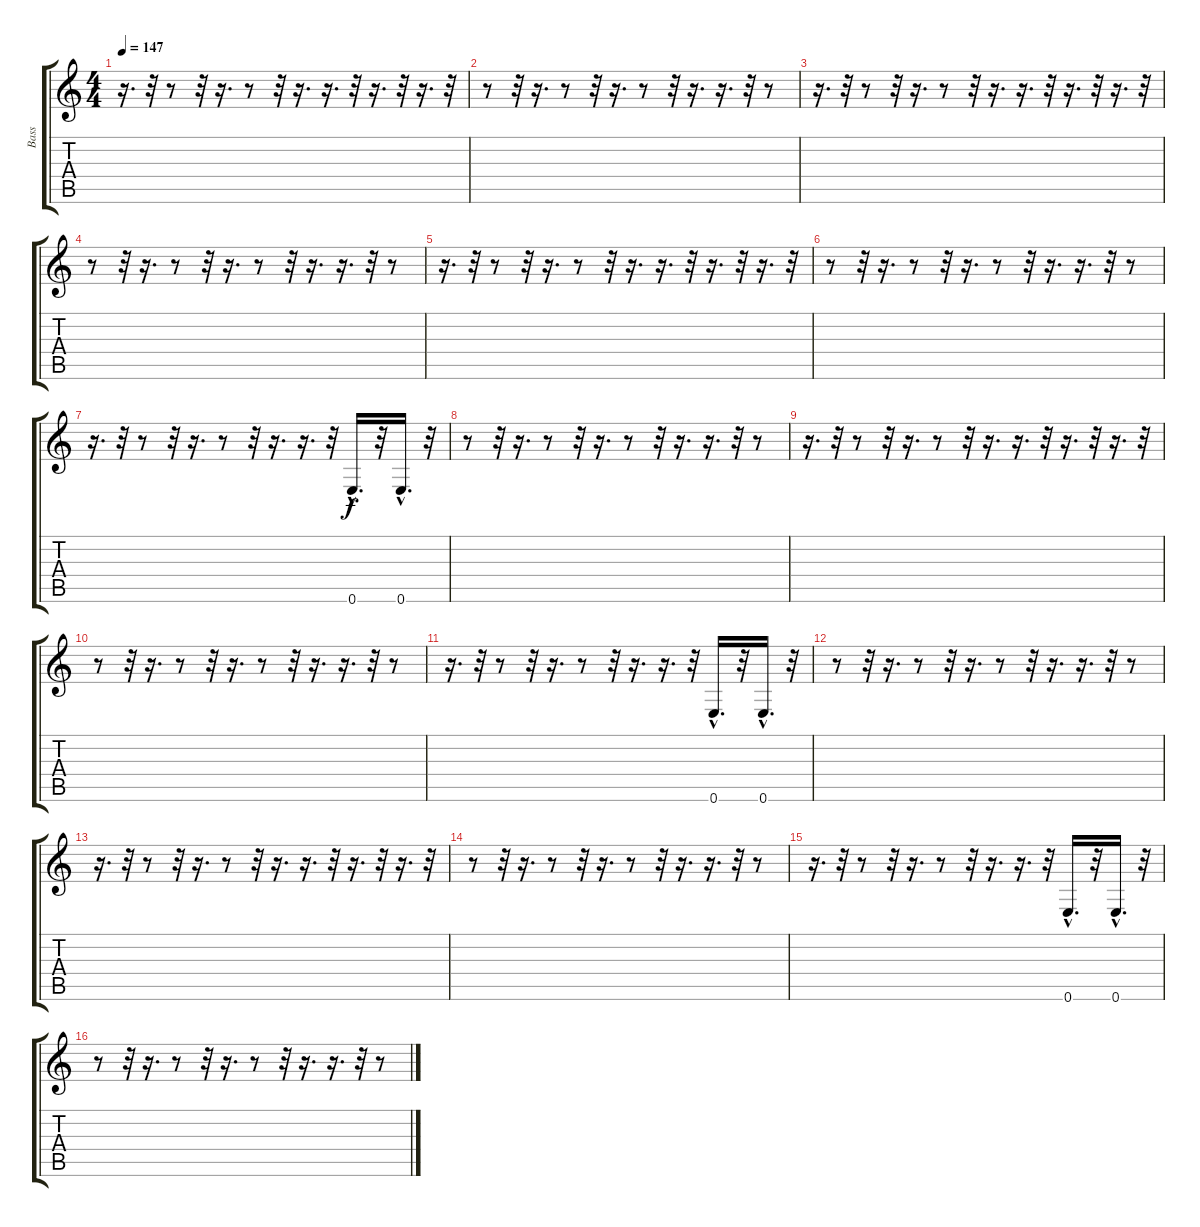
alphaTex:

\track ("Bass" "Bass") {instrument electricbassfinger}
\staff {score tabs}
\tuning (E4 B3 G3 D3 A2 E2) {hide}
\ts (4 4)
\tempo 147
\clef g2
\ks c
r.16{d dy f} r.32 r.8 r.32 r.16{d} r.8 r.32 r.16{d} r.16{d} r.32 r.16{d} r.32 r.16{d} r.32 |
r.8 r.32 r.16{d} r.8 r.32 r.16{d} r.8 r.32 r.16{d} r.16{d} r.32 r.8 |
r.16{d} r.32 r.8 r.32 r.16{d} r.8 r.32 r.16{d} r.16{d} r.32 r.16{d} r.32 r.16{d} r.32 |
r.8 r.32 r.16{d} r.8 r.32 r.16{d} r.8 r.32 r.16{d} r.16{d} r.32 r.8 |
r.16{d} r.32 r.8 r.32 r.16{d} r.8 r.32 r.16{d} r.16{d} r.32 r.16{d} r.32 r.16{d} r.32 |
r.8 r.32 r.16{d} r.8 r.32 r.16{d} r.8 r.32 r.16{d} r.16{d} r.32 r.8 |
r.16{d} r.32 r.8 r.32 r.16{d} r.8 r.32 r.16{d} r.16{d} r.32 0.6{hac}.16{d} r.32 0.6{hac}.16{d} r.32 |
r.8 r.32 r.16{d} r.8 r.32 r.16{d} r.8 r.32 r.16{d} r.16{d} r.32 r.8 |
r.16{d} r.32 r.8 r.32 r.16{d} r.8 r.32 r.16{d} r.16{d} r.32 r.16{d} r.32 r.16{d} r.32 |
r.8 r.32 r.16{d} r.8 r.32 r.16{d} r.8 r.32 r.16{d} r.16{d} r.32 r.8 |
r.16{d} r.32 r.8 r.32 r.16{d} r.8 r.32 r.16{d} r.16{d} r.32 0.6{hac}.16{d} r.32 0.6{hac}.16{d} r.32 |
r.8 r.32 r.16{d} r.8 r.32 r.16{d} r.8 r.32 r.16{d} r.16{d} r.32 r.8 |
r.16{d} r.32 r.8 r.32 r.16{d} r.8 r.32 r.16{d} r.16{d} r.32 r.16{d} r.32 r.16{d} r.32 |
r.8 r.32 r.16{d} r.8 r.32 r.16{d} r.8 r.32 r.16{d} r.16{d} r.32 r.8 |
r.16{d} r.32 r.8 r.32 r.16{d} r.8 r.32 r.16{d} r.16{d} r.32 0.6{hac}.16{d} r.32 0.6{hac}.16{d} r.32 |
r.8 r.32 r.16{d} r.8 r.32 r.16{d} r.8 r.32 r.16{d} r.16{d} r.32 r.8
